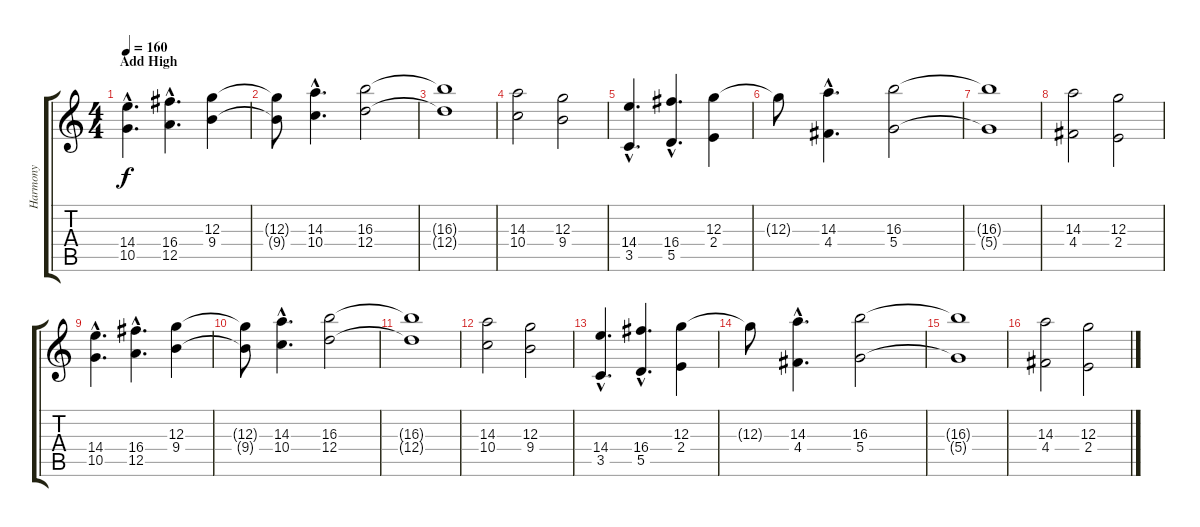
\track ("Harmony" "Harmony") {instrument acousticguitarsteel}
\staff {score tabs}
\tuning (E4 B3 G3 D3 A2 E2) {hide}
\ts (4 4)
\section ("" "Add High")
\tempo 160
\clef g2
\ks c
(14.4{hac} 10.5{hac}).4{d dy f} (16.4{hac} 12.5{hac}).4{d} (12.3 9.4).4 |
(12.3{t} 9.4{t}).8 (14.3{hac} 10.4{hac}).4{d} (16.3 12.4).2 |
(16.3{t} 12.4{t}).1 |
(14.3 10.4).2 (12.3 9.4).2 |
(14.4{hac} 3.5{hac}).4{d} (16.4{hac} 5.5{hac}).4{d} (12.3 2.4).4 |
12.3{t}.8 (14.3{hac} 4.4{hac}).4{d} (16.3 5.4).2 |
(16.3{t} 5.4{t}).1 |
(14.3 4.4).2 (12.3 2.4).2 |
(14.4{hac} 10.5{hac}).4{d} (16.4{hac} 12.5{hac}).4{d} (12.3 9.4).4 |
(12.3{t} 9.4{t}).8 (14.3{hac} 10.4{hac}).4{d} (16.3 12.4).2 |
(16.3{t} 12.4{t}).1 |
(14.3 10.4).2 (12.3 9.4).2 |
(14.4{hac} 3.5{hac}).4{d} (16.4{hac} 5.5{hac}).4{d} (12.3 2.4).4 |
12.3{t}.8 (14.3{hac} 4.4{hac}).4{d} (16.3 5.4).2 |
(16.3{t} 5.4{t}).1 |
(14.3 4.4).2 (12.3 2.4).2
